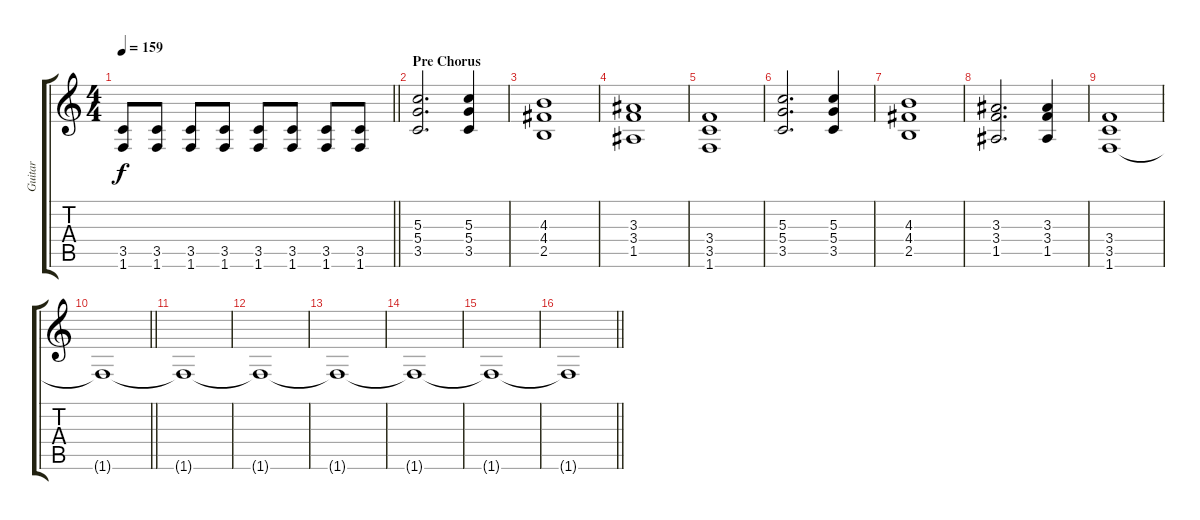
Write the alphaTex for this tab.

\track ("Guitar" "Guitar") {instrument distortionguitar}
\staff {score tabs}
\tuning (E4 B3 G3 D3 A2 E2) {hide}
\ts (4 4)
\tempo 159
\clef g2
\barLineRight lightlight
\ks c
(3.5 1.6).8{dy f} (3.5 1.6).8 (3.5 1.6).8 (3.5 1.6).8 (3.5 1.6).8 (3.5 1.6).8 (3.5 1.6).8 (3.5 1.6).8 |
\section ("" "Pre Chorus")
(5.3 5.4 3.5).2{d} (5.3 5.4 3.5).4 |
(4.3 4.4 2.5).1 |
(3.3 3.4 1.5).1 |
(3.4 3.5 1.6).1 |
(5.3 5.4 3.5).2{d} (5.3 5.4 3.5).4 |
(4.3 4.4 2.5).1 |
(3.3 3.4 1.5).2{d} (3.3 3.4 1.5).4 |
(3.4 3.5 1.6).1 |
\barLineRight lightlight
1.6{t}.1 |
1.6{t}.1 |
1.6{t}.1 |
1.6{t}.1 |
1.6{t}.1 |
1.6{t}.1 |
\barLineRight lightlight
1.6{t}.1
